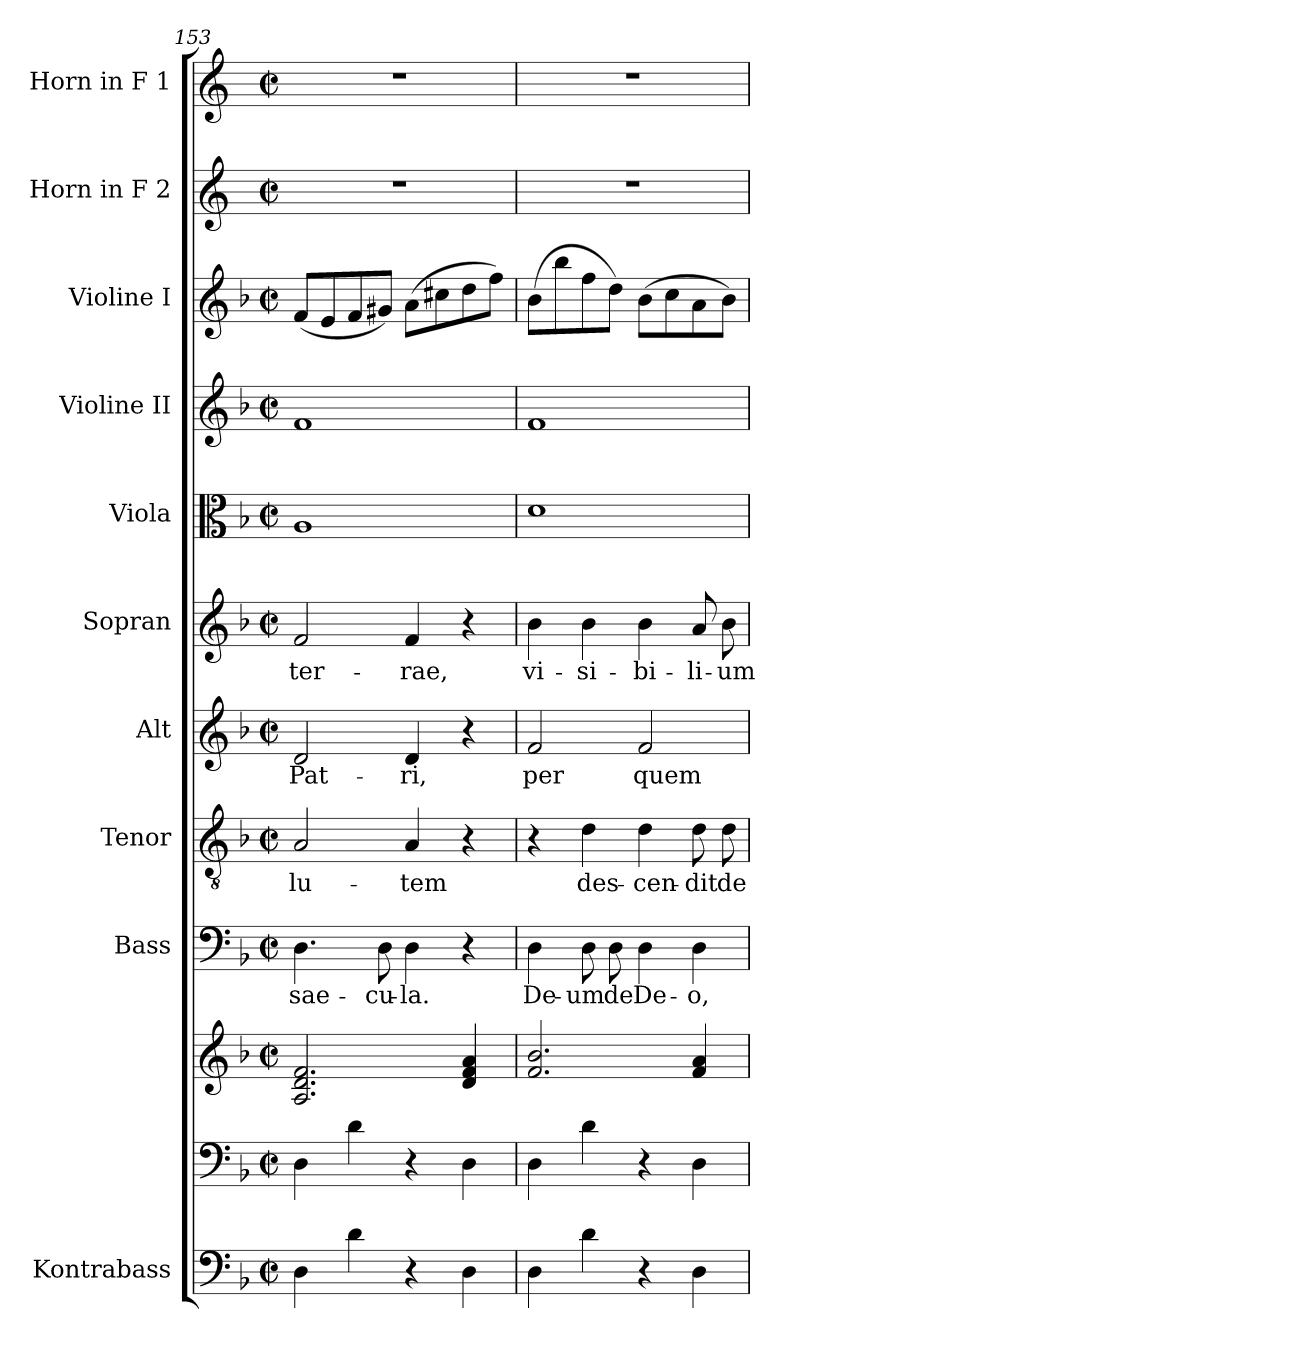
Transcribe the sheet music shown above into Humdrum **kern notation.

**kern	**kern	**kern	**kern	**text	**kern	**text	**kern	**text	**kern	**text	**kern	**kern	**kern	**kern	**kern
*part11	*part10	*part10	*part9	*part9	*part8	*part8	*part7	*part7	*part6	*part6	*part5	*part4	*part3	*part2	*part1
*staff12	*staff11	*staff10	*staff9	*staff9	*staff8	*staff8	*staff7	*staff7	*staff6	*staff6	*staff5	*staff4	*staff3	*staff2	*staff1
*I"Kontrabass	*	*	*I"Bass	*	*I"Tenor	*	*I"Alt	*	*I"Sopran	*	*I"Viola	*I"Violine II	*I"Violine I	*I"Horn in F 2	*I"Horn in F 1
*I'Kb.	*	*	*I'B	*	*I'T	*	*I'A	*	*I'S	*	*I'Vla.	*I'Vl. II	*I'Vl. I	*I'Hrn. 2	*I'Hrn. 1
!!LO:PB:g=z
*clefF4	*clefF4	*clefG2	*clefF4	*	*clefGv2	*	*clefG2	*	*clefG2	*	*clefC3	*clefG2	*clefG2	*clefG2	*clefG2
*ITrd7c12	*	*	*	*	*	*	*	*	*	*	*	*	*	*ITrd4c7	*ITrd4c7
*k[b-]	*k[b-]	*k[b-]	*k[b-]	*	*k[b-]	*	*k[b-]	*	*k[b-]	*	*k[b-]	*k[b-]	*k[b-]	*k[b-]	*k[b-]
*F:	*F:	*F:	*F:	*	*F:	*	*F:	*	*F:	*	*F:	*F:	*F:	*F:	*F:
*M2/2	*M2/2	*M2/2	*M2/2	*	*M2/2	*	*M2/2	*	*M2/2	*	*M2/2	*M2/2	*M2/2	*M2/2	*M2/2
*met(c|)	*met(c|)	*met(c|)	*met(c|)	*	*met(c|)	*	*met(c|)	*	*met(c|)	*	*met(c|)	*met(c|)	*met(c|)	*met(c|)	*met(c|)
=153	=153	=153	=153	=153	=153	=153	=153	=153	=153	=153	=153	=153	=153	=153	=153
!	!	!	!	!LO:LY:b	!	!LO:LY:b	!	!LO:LY:b	!	!LO:LY:b	!	!	!	!	!
4DD\	4D\	2.A/ 2.d/ 2.f/	4.D\	sae-	2A/	-lu-	2d/	Pat-	2f/	ter-	1A	1f	(<8f/L	1r	1r
.	.	.	.	.	.	.	.	.	.	.	.	.	8e/	.	.
4D\	4d\	.	.	.	.	.	.	.	.	.	.	.	8f/	.	.
!	!	!	!	!LO:LY:b	!	!	!	!	!	!	!	!	!	!	!
.	.	.	8D\	-cu-	.	.	.	.	.	.	.	.	8g#X/J)	.	.
!	!	!	!	!LO:LY:b	!	!LO:LY:b	!	!LO:LY:b	!	!LO:LY:b	!	!	!	!	!
4r	4r	.	4D\	-la.	4A/	-tem	4d/	-ri,	4f/	-rae,	.	.	(>8a\L	.	.
.	.	.	.	.	.	.	.	.	.	.	.	.	8cc#X\	.	.
4DD\	4D\	4d/ 4f/ 4a/	4r	.	4r	.	4r	.	4r	.	.	.	8dd\	.	.
.	.	.	.	.	.	.	.	.	.	.	.	.	8ff\J)	.	.
=154	=154	=154	=154	=154	=154	=154	=154	=154	=154	=154	=154	=154	=154	=154	=154
!	!	!	!	!LO:LY:b	!	!	!	!LO:LY:b	!	!LO:LY:b	!	!	!	!	!
4DD\	4D\	2.f/ 2.b-/	4D\	De-	4r	.	2f/	per	4b-\	vi-	1d	1f	(>8b-\L	1r	1r
.	.	.	.	.	.	.	.	.	.	.	.	.	8bb-\	.	.
!	!	!	!	!LO:LY:b	!	!LO:LY:b	!	!	!	!LO:LY:b	!	!	!	!	!
4D\	4d\	.	8D\	-um	4d\	des-	.	.	4b-\	-si-	.	.	8ff\	.	.
!	!	!	!	!LO:LY:b	!	!	!	!	!	!	!	!	!	!	!
.	.	.	8D\	de	.	.	.	.	.	.	.	.	8dd\J)	.	.
!	!	!	!	!LO:LY:b	!	!LO:LY:b	!	!LO:LY:b	!	!LO:LY:b	!	!	!	!	!
4r	4r	.	4D\	De-	4d\	-cen-	2f/	quem	4b-\	-bi-	.	.	(>8b-\L	.	.
.	.	.	.	.	.	.	.	.	.	.	.	.	8cc\	.	.
!	!	!	!	!LO:LY:b	!	!LO:LY:b	!	!	!	!LO:LY:b	!	!	!	!	!
4DD\	4D\	4f/ 4a/	4D\	-o,	8d\	-dit	.	.	8a/	-li-	.	.	8a\	.	.
!	!	!	!	!	!	!LO:LY:b	!	!	!	!LO:LY:b	!	!	!	!	!
.	.	.	.	.	8d\	de	.	.	8b-\	-um	.	.	8b-\J)	.	.
=	=	=	=	=	=	=	=	=	=	=	=	=	=	=	=
*-	*-	*-	*-	*-	*-	*-	*-	*-	*-	*-	*-	*-	*-	*-	*-
